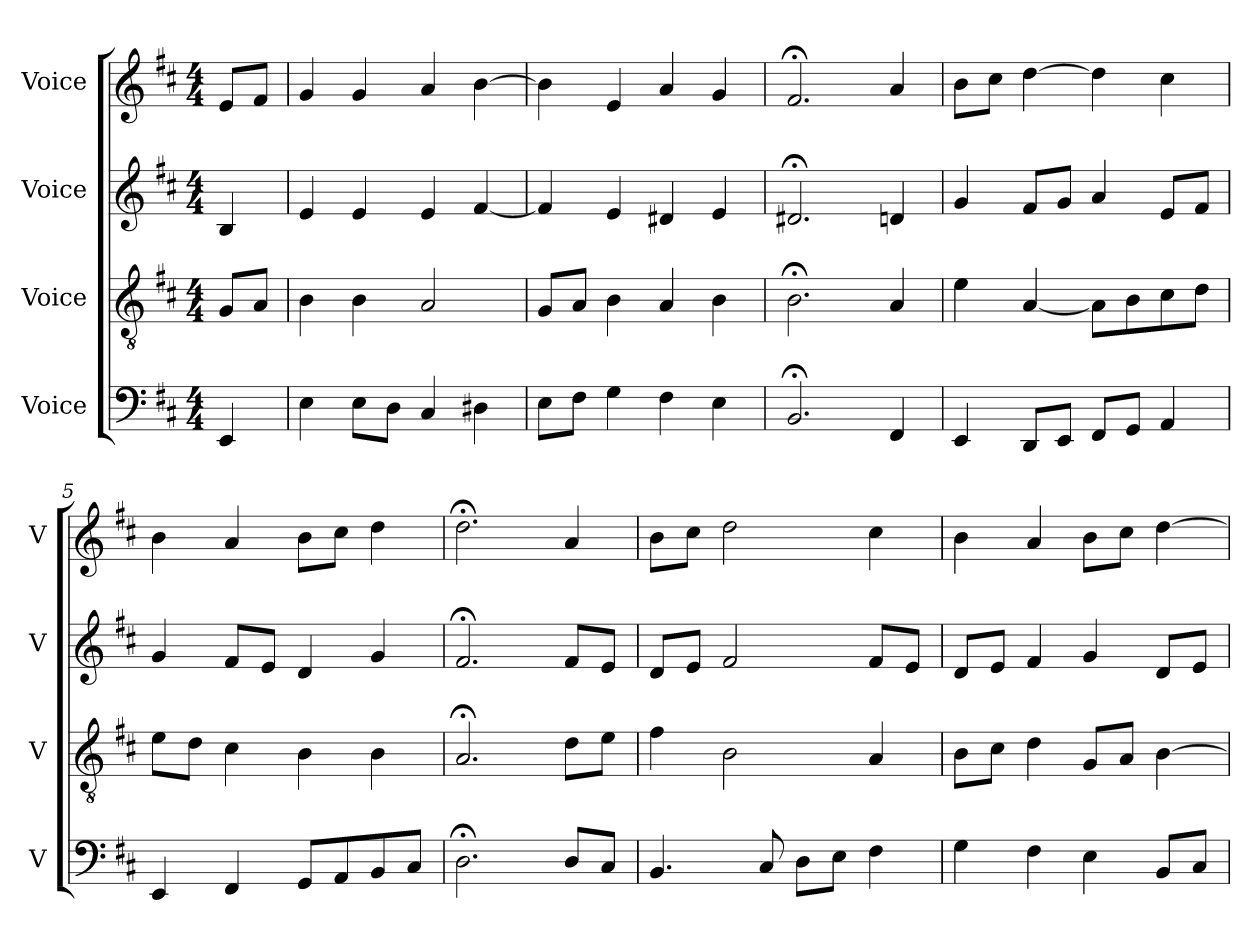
**kern	**kern	**kern	**kern
*part4	*part3	*part2	*part1
*staff4	*staff3	*staff2	*staff1
*I"Voice	*I"Voice	*I"Voice	*I"Voice
*I'V	*I'V	*I'V	*I'V
*clefF4	*clefGv2	*clefG2	*clefG2
*k[f#c#]	*k[f#c#]	*k[f#c#]	*k[f#c#]
*M4/4	*M4/4	*M4/4	*M4/4
*MM100	*MM100	*MM100	*MM100
=	=	=	=
4EE/	8G/L	4B/	8e/L
.	8A/J	.	8f#/J
=1	=1	=1	=1
4E\	4B\	4e/	4g/
8E\L	4B\	4e/	4g/
8D\J	.	.	.
4C#/	2A/	4e/	4a/
4D#X\	.	[4f#/	[4b\
=2	=2	=2	=2
8E\L	8G/L	4f#/]	4b\]
8F#\J	8A/J	.	.
4G\	4B\	4e/	4e/
4F#\	4A/	4d#X/	4a/
4E\	4B\	4e/	4g/
=3	=3	=3	=3
2.BB;/	2.B;\	2.d#X;/	2.f#;/
4FF#/	4A/	4dn/	4a/
=4	=4	=4	=4
4EE/	4e\	4g/	8b\L
.	.	.	8cc#\J
8DD/L	[4A/	8f#/L	[4dd\
8EE/J	.	8g/J	.
8FF#/L	8A\L]	4a/	4dd\]
8GG/J	8B\	.	.
4AA/	8c#\	8e/L	4cc#\
.	8d\J	8f#/J	.
!!LO:LB:g=z
=5	=5	=5	=5
4EE/	8e\L	4g/	4b\
.	8d\J	.	.
4FF#/	4c#\	8f#/L	4a/
.	.	8e/J	.
8GG/L	4B\	4d/	8b\L
8AA/	.	.	8cc#\J
8BB/	4B\	4g/	4dd\
8C#/J	.	.	.
=6	=6	=6	=6
2.D;\	2.A;/	2.f#;/	2.dd;\
8D/L	8d\L	8f#/L	4a/
8C#/J	8e\J	8e/J	.
=7	=7	=7	=7
4.BB/	4f#\	8d/L	8b\L
.	.	8e/J	8cc#\J
.	2B\	2f#/	2dd\
8C#/	.	.	.
8D\L	.	.	.
8E\J	.	.	.
4F#\	4A/	8f#/L	4cc#\
.	.	8e/J	.
=8	=8	=8	=8
4G\	8B\L	8d/L	4b\
.	8c#\J	8e/J	.
4F#\	4d\	4f#/	4a/
4E\	8G/L	4g/	8b\L
.	8A/J	.	8cc#\J
8BB/L	[4B\	8d/L	[4dd\
8C#/J	.	8e/J	.
=	=	=	=
*-	*-	*-	*-
